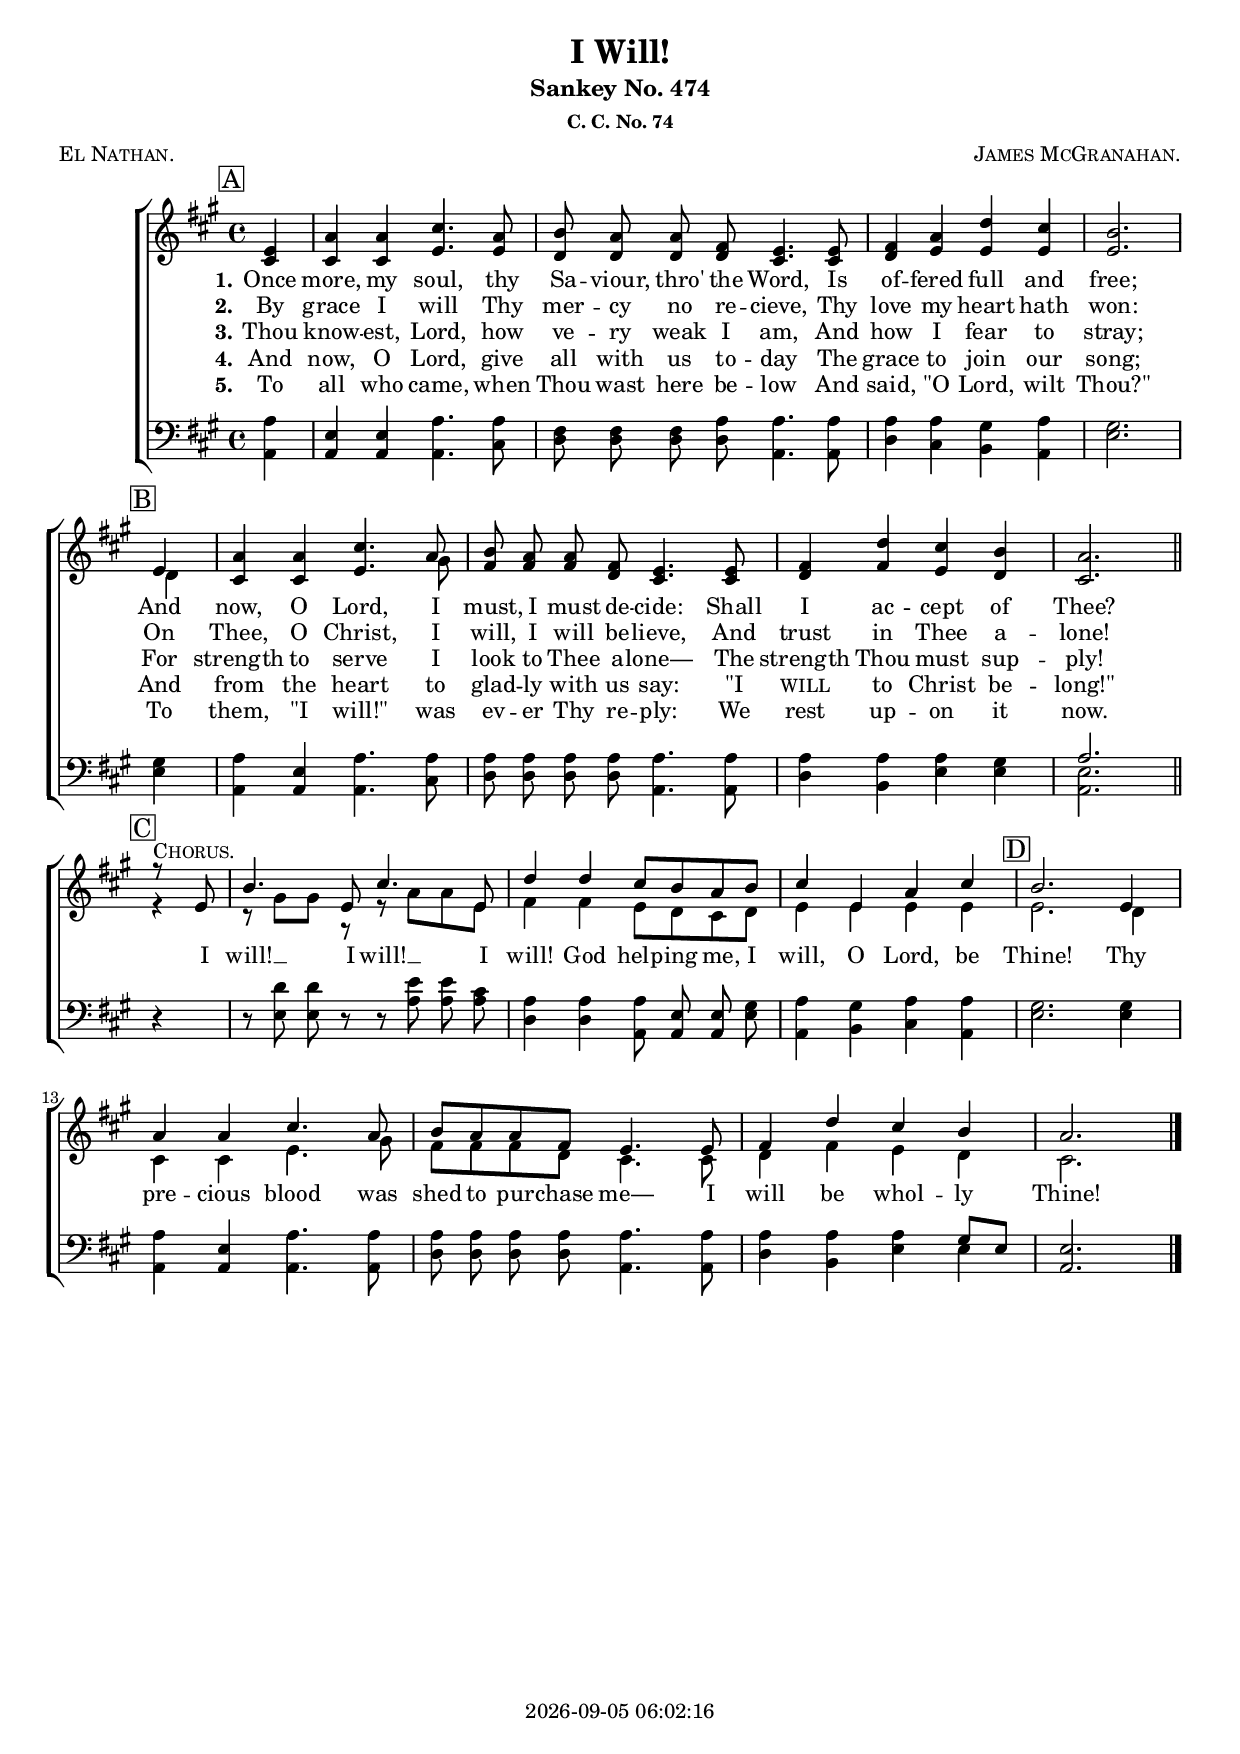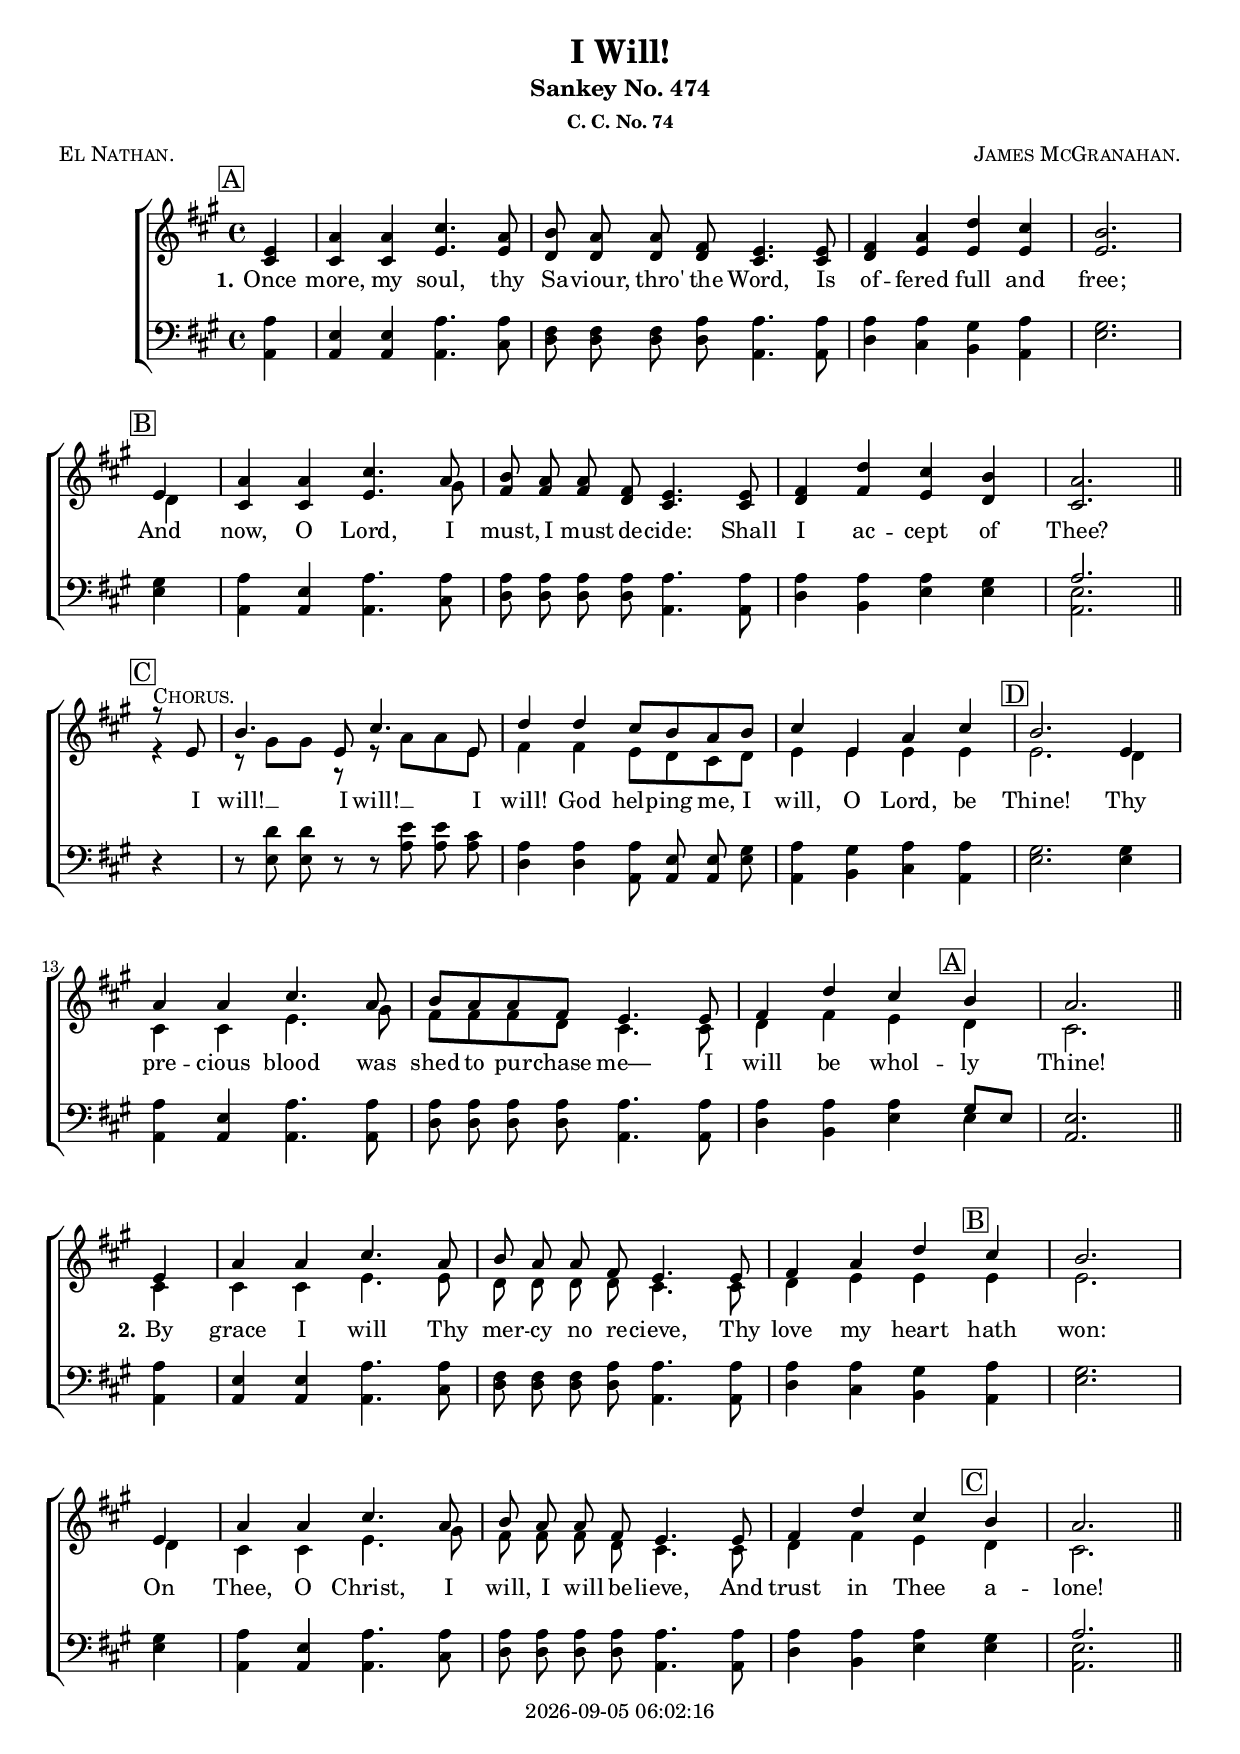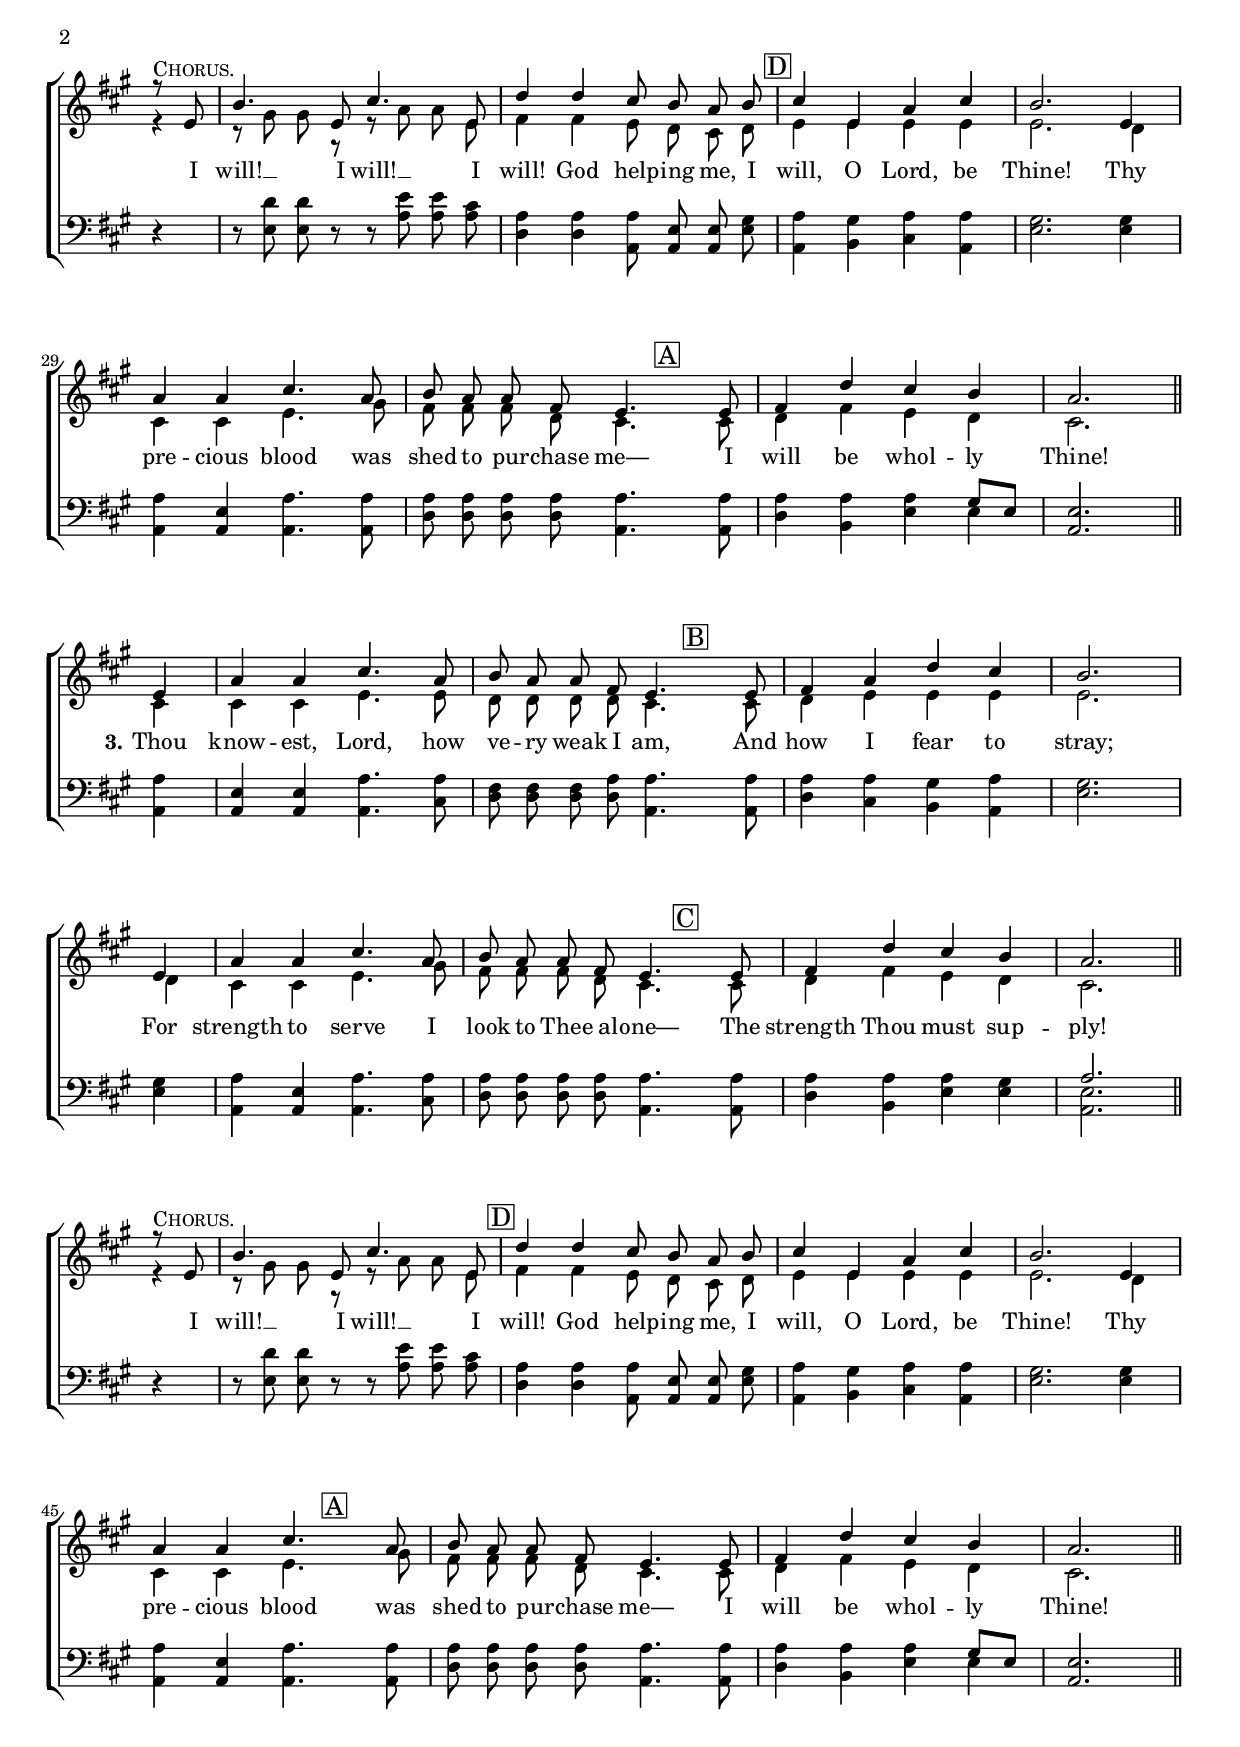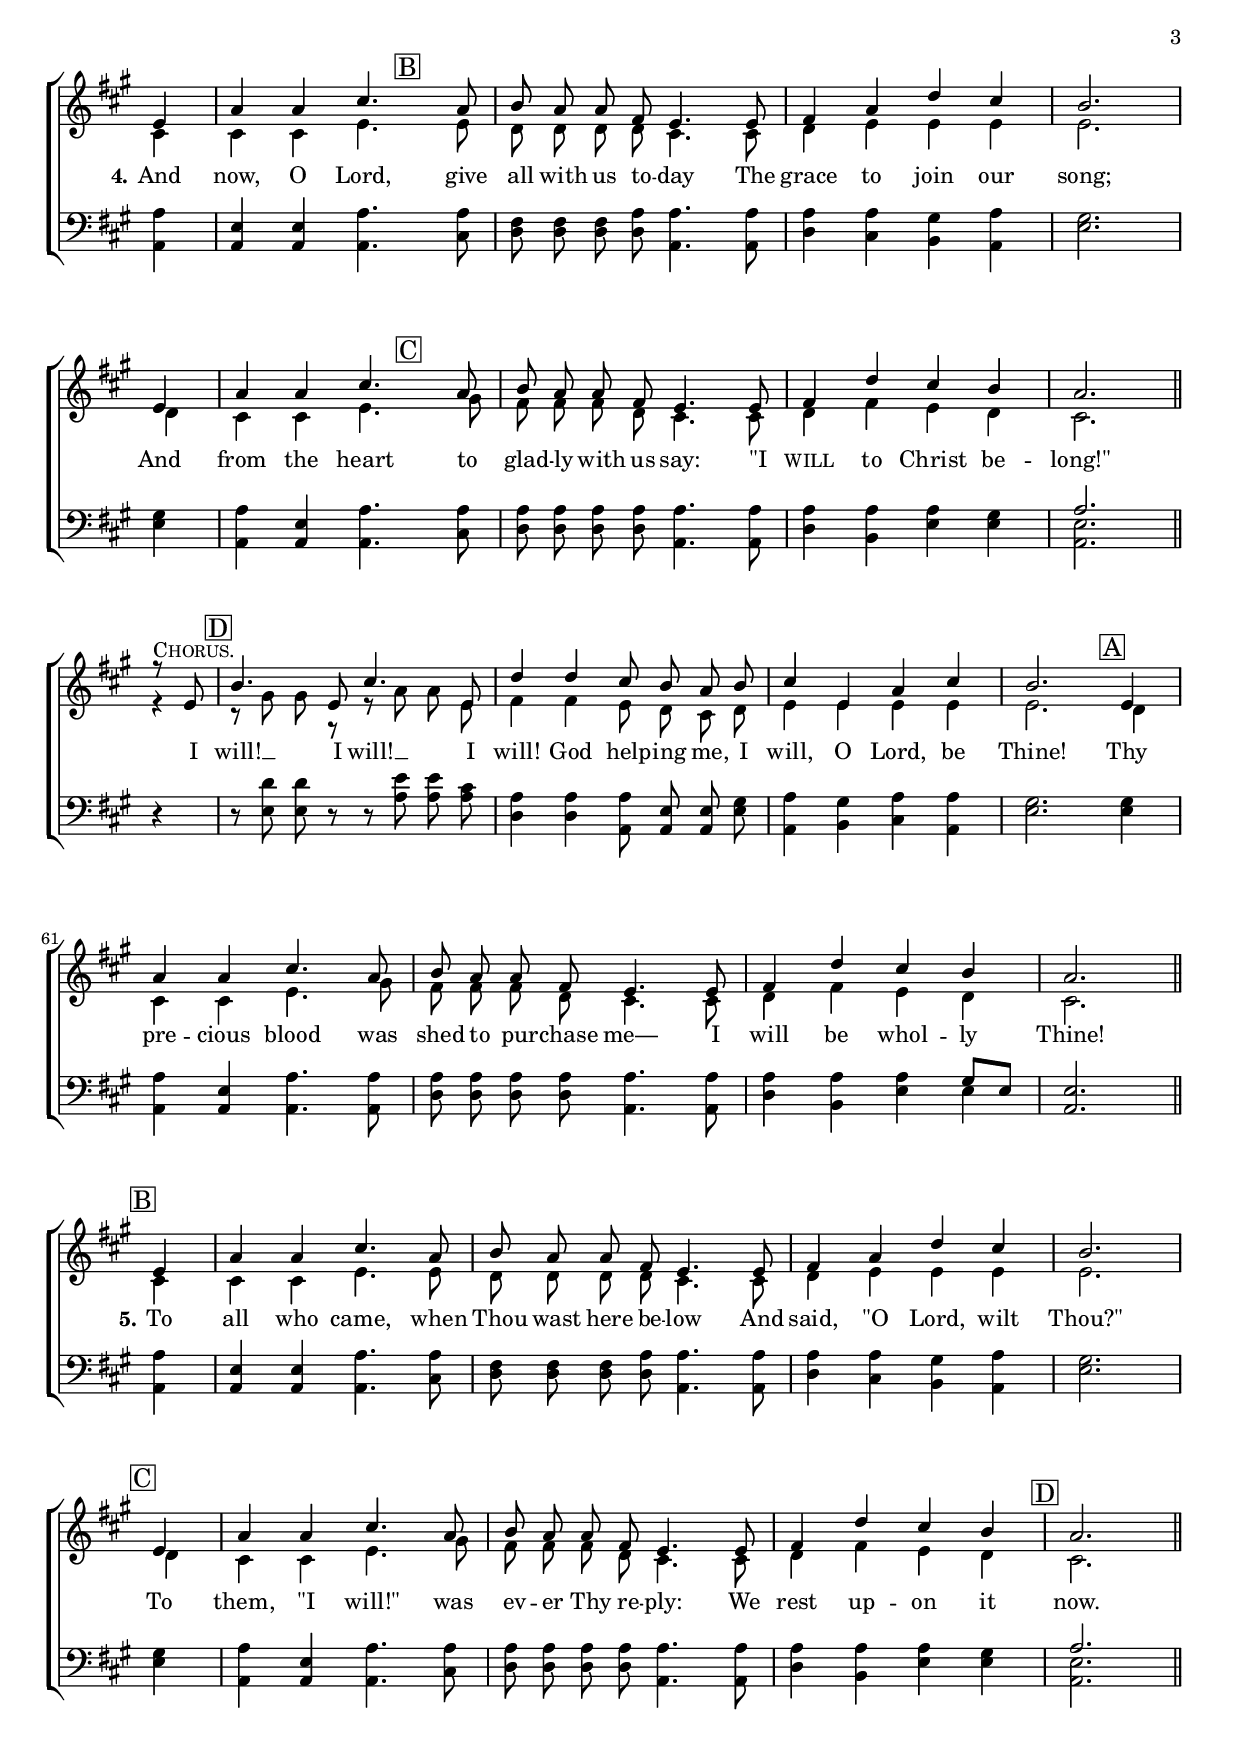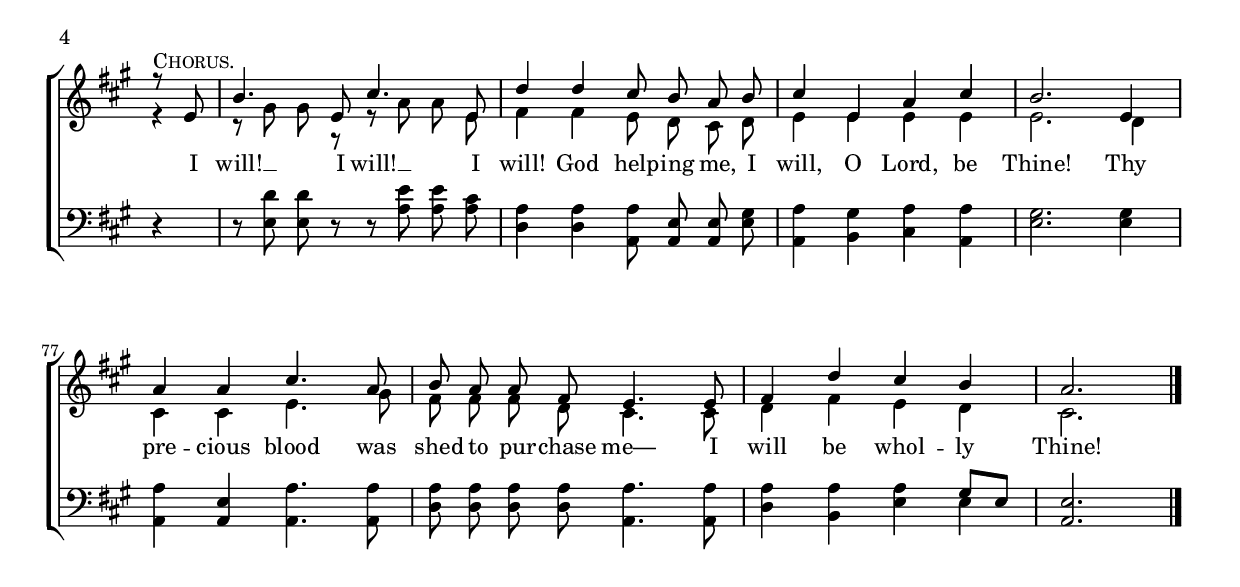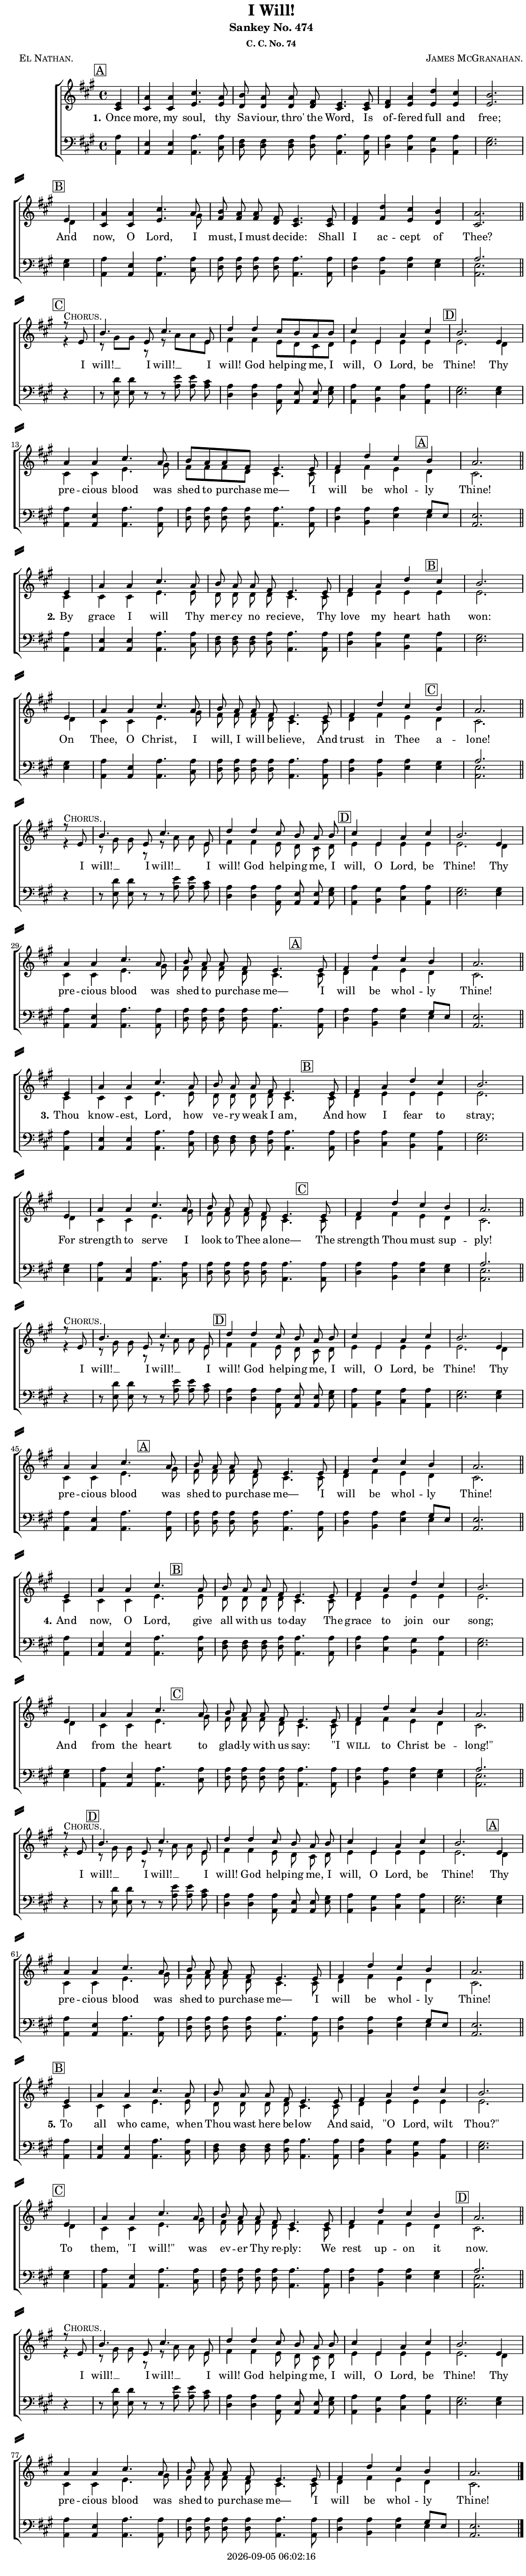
\version "2.22.1"

\include "articulate.ly"

today = #(strftime "%Y-%m-%d %H:%M:%S" (localtime (current-time)))

\header {
% centered at top
%  dedication  = "dedication"
  title       = "I Will!"
  subtitle    = "Sankey No. 474"
  subsubtitle = "C. C. No. 74"
%  instrument  = "instrument"
  
% arrangement of following lines:
%
%  poet    composer
%  meter   arranger
%  piece       opus

  composer    = \markup\smallCaps "James McGranahan."
%  arranger    = "arranger"
%  opus        = "opus"

  poet        = \markup\smallCaps "El Nathan."
%  meter       = \markup\smallCaps "meter"
%  piece       = \markup\smallCaps "piece"

% centered at bottom
% tagline     = "tagline" % default lilypond version
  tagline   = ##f
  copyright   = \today
}

#(set-global-staff-size 18)

global = {
  \key a \major
  \time 4/4
  \partial 4
}

RehearsalTrack = {
% \set Score.currentBarNumber = #5
  \mark \markup { \box "A" } s4 s1*3 s2.
  \mark \markup { \box "B" } s4 s1*3 s2.
  \mark \markup { \box "C" } s4 s1*3
  \mark \markup { \box "D" }    s1*3 s2.
}

TempoTrack = {
  \set Score.tempoHideNote = ##t
  \tempo 4=120
}

nl = { \bar "||" \break }

soprano = \relative {
  \autoBeamOff
  e'4 | a a cis4. a8 | b8 a a fis e4. 8 | fis4 a d cis | b2. \bar "|" \break e,4 |
  a4 4 cis4. a8 | b a a fis e4. 8 | fis4 d' cis b | a2. \bar "||" \break r8^\markup\smallCaps Chorus. e |
  b'4. e,8 cis'4. e,8 | d'4 4 cis8 b a b | cis4 e, a cis |
  b2. e,4 | a a cis4. a8 | b8 a a fis e4. 8 | fis4 d' cis b | a2.
}

alto = \relative {
  \autoBeamOff
  cis'4 | 4 4 e4. 8 | d8 8 8 8 cis4. 8 | d4 e e e | e2. d4 |
  cis4 4 e4. gis8 | fis8 8 8 d cis4. 8 | d4 fis e d | cis2. r4 |
  \partCombineApart r8 gis' gis r r a \partCombineChords a e | fis4 4 e8 d cis d | e4 4 4 4 |
  e2. d4 | cis4 4 e4. gis8 | fis8 8 8 d cis4. 8 | d4 fis e d | cis2.
  
}

tenor = \relative {
  \autoBeamOff
  a4 | e e a4. 8 |
  fis8 8 8 a8 4. 8 | 4 4 gis a | gis2. 4 |
  a4 e a4. 8 | 8 8 8 8 4. 8 | 4 4 4 gis | a2. r4 |
  r8 d d r r e e cis | a4 4 8 e e gis | a4 gis a a |
  gis2. 4 | a e a4. 8 | 8 8 8 8 4. 8 | 4 4 4 gis8[e] | 2.
}

bass = \relative {
  \autoBeamOff
  a,4 | 4 4 4. cis8 |d d d d a4. 8 | d4 cis b a | e'2. 4 |
  a,4 4 4. cis8 | d d d d a4. 8 | d4 b e e | <a, e'>2. r4 |
  r8 e' e r r a a a | d,4 4 a8 8 8 e' | a,4 b cis a |
  e'2. 4 | a, a4 4. 8 | d d d d a4. 8 | d4 b e e | a,2.
}

nom  = {   \set ignoreMelismata = ##t }
yesm = { \unset ignoreMelismata       }

chorus = \lyricmode {
  I will! __ I will! __ I will!
  God help -- ing me, I will, O Lord, be Thine!
  Thy pre -- cious blood was shed to pur -- chase me—
  I will be whol -- ly Thine!
}

chorusMen = \lyricmode {
  _ _ _ _ _ _ _ _ _ _
  _ _ _ _ _ _
  _ _ _ _ _ _ _ _ _ _
  _ _ _ _ _ _
  I will! I will!
  _ _ _ _ _ _ _ _
  _ _ _ _
  _ _ _ _ _ _ _ _ _ _
  _ _ _ _ _ _
}

verses = 5

wordsOne = \lyricmode {
  \set stanza = "1."
  Once more, my soul, thy Sa -- viour, thro' the Word,
  Is of -- fered full and free;
  And now, O Lord, I must, I must de -- cide:
  Shall I ac -- cept of Thee?
}
  
wordsTwo = \lyricmode {
  \set stanza = "2."
  By grace I will Thy mer -- cy no re -- cieve,
  Thy love my heart hath won:
  On Thee, O Christ, I will, I will be -- lieve,
  And trust in Thee a -- lone!
}
  
wordsThree = \lyricmode {
  \set stanza = "3."
  Thou know -- est, Lord, how ve -- ry weak I am,
  And how I fear to stray;
  For strength to serve I look to Thee a -- lone—
  The strength Thou must sup -- ply!
}
  
wordsFour = \lyricmode {
  \set stanza = "4."
  And now, O Lord, give all with us to -- day
  The grace to join our song;
  And from the heart to glad -- ly with us say:
  "\"I" \markup\smallCaps will to Christ be -- "long!\""
}
  
wordsFive = \lyricmode {
  \set stanza = "5."
  To all who came, when Thou wast here be -- low
  And said, "\"O" Lord, wilt "Thou?\""
  To them, "\"I" "will!\"" was ev -- er Thy re -- ply:
  We rest up -- on it now.
}
  
wordsMidi = \lyricmode {
  \set stanza = "1."
  "Once " "more, " "my " "soul, " "thy " Sa "viour, " "thro' " "the " "Word, "
  "\nIs " of "fered " "full " "and " "free; "
  "\nAnd " "now, " "O " "Lord, " "I " "must, " "I " "must " de "cide: "
  "\nShall " "I " ac "cept " "of " "Thee? "
  "\nI " "will! "  "I " "will! "  "I " "will! "
  "\nGod " help "ing " "me, " "I " "will, " "O " "Lord, " "be " "Thine! "
  "\nThy " pre "cious " "blood " "was " "shed " "to " pur "chase " "me— "
  "\nI " "will " "be " whol "ly " "Thine!\n"

  \set stanza = "2."
  "\nBy " "grace " "I " "will " "Thy " mer "cy " "no " re "cieve, "
  "\nThy " "love " "my " "heart " "hath " "won: "
  "\nOn " "Thee, " "O " "Christ, " "I " "will, " "I " "will " be "lieve, "
  "\nAnd " "trust " "in " "Thee " a "lone! "
  "\nI " "will! "  "I " "will! "  "I " "will! "
  "\nGod " help "ing " "me, " "I " "will, " "O " "Lord, " "be " "Thine! "
  "\nThy " pre "cious " "blood " "was " "shed " "to " pur "chase " "me— "
  "\nI " "will " "be " whol "ly " "Thine!\n"

  \set stanza = "3."
  "\nThou " know "est, " "Lord, " "how " ve "ry " "weak " "I " "am, "
  "\nAnd " "how " "I " "fear " "to " "stray; "
  "\nFor " "strength " "to " "serve " "I " "look " "to " "Thee " a "lone— "
  "\nThe " "strength " "Thou " "must " sup "ply! "
  "\nI " "will! "  "I " "will! "  "I " "will! "
  "\nGod " help "ing " "me, " "I " "will, " "O " "Lord, " "be " "Thine! "
  "\nThy " pre "cious " "blood " "was " "shed " "to " pur "chase " "me— "
  "\nI " "will " "be " whol "ly " "Thine!\n"

  \set stanza = "4."
  "\nAnd " "now, " "O " "Lord, " "give " "all " "with " "us " to "day "
  "\nThe " "grace " "to " "join " "our " "song; "
  "\nAnd " "from " "the " "heart " "to " glad "ly " "with " "us " "say: "
  "\n\"I " "will " "to " "Christ " be "long!\" "
  "\nI " "will! "  "I " "will! "  "I " "will! "
  "\nGod " help "ing " "me, " "I " "will, " "O " "Lord, " "be " "Thine! "
  "\nThy " pre "cious " "blood " "was " "shed " "to " pur "chase " "me— "
  "\nI " "will " "be " whol "ly " "Thine!\n"

  \set stanza = "5."
  "\nTo " "all " "who " "came, " "when " "Thou " "wast " "here " be "low "
  "\nAnd " "said, " "\"O " "Lord, " "wilt " "Thou?\" "
  "\nTo " "them, " "\"I " "will!\" " "was " ev "er " "Thy " re "ply: "
  "\nWe " "rest " up "on " "it " "now. "
  "\nI " "will! "  "I " "will! "  "I " "will! "
  "\nGod " help "ing " "me, " "I " "will, " "O " "Lord, " "be " "Thine! "
  "\nThy " pre "cious " "blood " "was " "shed " "to " pur "chase " "me— "
  "\nI " "will " "be " whol "ly " "Thine! "
}

\book {
  \bookOutputSuffix "midi-sop"
  \score {
%    \articulate
        \new ChoirStaff <<
                                % Soprano staff
          \new Staff = soprano
          <<
            \new Voice { \repeat unfold \verses \TempoTrack     }
            \new Voice { \global \repeat unfold \verses \soprano \bar "|." }
            \addlyrics \wordsMidi
          >>
                                % Alto staff
          \new Staff = alto
          <<
            \new Voice { \global \repeat unfold \verses { \alto \nl } \bar "|." }
          >>
                                % Tenor staff
          \new Staff = tenor
          <<
            \clef "treble_8"
            \new Voice { \global \repeat unfold \verses \tenor }
          >>
                                % Bass staff
          \new Staff = bass
          <<
            \clef "bass"
            \new Voice { \global \repeat unfold \verses \bass }
          >>
        >>
    \midi {}
  }
}

\book {
  \bookOutputSuffix "midi"
  \score {
%    \articulate
        \new ChoirStaff <<
                                % Soprano staff
          \new Staff = soprano
          <<
            \new Voice { \repeat unfold \verses \TempoTrack     }
            \new Voice { \global \repeat unfold \verses \soprano \bar "|." }
          >>
                                % Alto staff
          \new Staff = alto
          <<
            \new Voice { \global \repeat unfold \verses { \alto \nl } \bar "|." }
            \addlyrics \wordsMidi
          >>
                                % Tenor staff
          \new Staff = tenor
          <<
            \clef "treble_8"
            \new Voice { \global \repeat unfold \verses \tenor }
          >>
                                % Bass staff
          \new Staff = bass
          <<
            \clef "bass"
            \new Voice { \global \repeat unfold \verses \bass }
          >>
        >>
    \midi {}
  }
}

\book {
  \bookOutputSuffix "repeat"
  \score {
        \new ChoirStaff <<
                                  % Joint soprano/alto staff
          \new Staff = women \with { printPartCombineTexts = ##f }
          <<
            \new Voice \RehearsalTrack
            \new Voice \TempoTrack
            \new NullVoice = "aligner" \soprano
            \new Voice \partCombine #'(2 . 88) { \global \soprano \bar "|." } { \global \alto }
            \new Lyrics \lyricsto "aligner" { \wordsOne \chorus }
            \new Lyrics \lyricsto "aligner"   \wordsTwo
            \new Lyrics \lyricsto "aligner"   \wordsThree
            \new Lyrics \lyricsto "aligner"   \wordsFour
            \new Lyrics \lyricsto "aligner"   \wordsFive
          >>
                                  % Joint tenor/bass staff
          \new Staff = men \with { printPartCombineTexts = ##f }
          <<
            \clef "bass"
            \new Voice \partCombine #'(2 . 88) { \global \tenor } { \global \bass }
            \new NullVoice = alignerT { \tenor }
          >>
        >>
    \layout {
      indent = 1.5\cm
      \pointAndClickOff
      \context {
        \Staff \RemoveAllEmptyStaves
      }
    }
  }
}

singlescore = {
        \new ChoirStaff <<
                                  % Joint soprano/alto staff
          \new Staff = women \with { printPartCombineTexts = ##f }
          <<
            \new Voice { \repeat unfold \verses \RehearsalTrack }
            \new Voice { \repeat unfold \verses \TempoTrack }
            \new NullVoice = "aligner" { \repeat unfold \verses \soprano }
            \new Voice \partCombine #'(2 . 88) { \global \repeat unfold \verses \soprano \bar "|." }
                                    { \global \repeat unfold \verses { \alto \nl } \bar "|." }
            \new Lyrics \lyricsto "aligner" { \wordsOne   \chorus
                                              \wordsTwo   \chorus
                                              \wordsThree \chorus
                                              \wordsFour  \chorus
                                              \wordsFive  \chorus
                                            }
          >>
                                  % Joint tenor/bass staff
          \new Staff = men \with { printPartCombineTexts = ##f }
          <<
            \clef "bass"
            \new Voice \partCombine #'(2 . 88) { \global \repeat unfold \verses \tenor }
                                    { \global \repeat unfold \verses \bass }
            \new NullVoice = alignerT { \repeat unfold \verses \tenor }
          >>
        >>
}

\book {
  \bookOutputSuffix "single"
  \score {
    \singlescore
    \layout {
      indent = 1.5\cm
      \pointAndClickOff
      \context {
        \Staff \RemoveAllEmptyStaves
      }
    }
  }
}

\book {
  \bookOutputSuffix "singlepage"
  \paper {
    top-margin = 0
    left-margin = 7
    right-margin = 1
    paper-width = 190\mm
    page-breaking = #ly:one-page-breaking
    system-system-spacing.basic-distance = #15
    system-separator-markup = \slashSeparator
  }
  \score {
    \singlescore
    \layout {
      indent = 1.5\cm
      \pointAndClickOff
      \context {
        \Staff \RemoveAllEmptyStaves
      }
    }
  }
}
